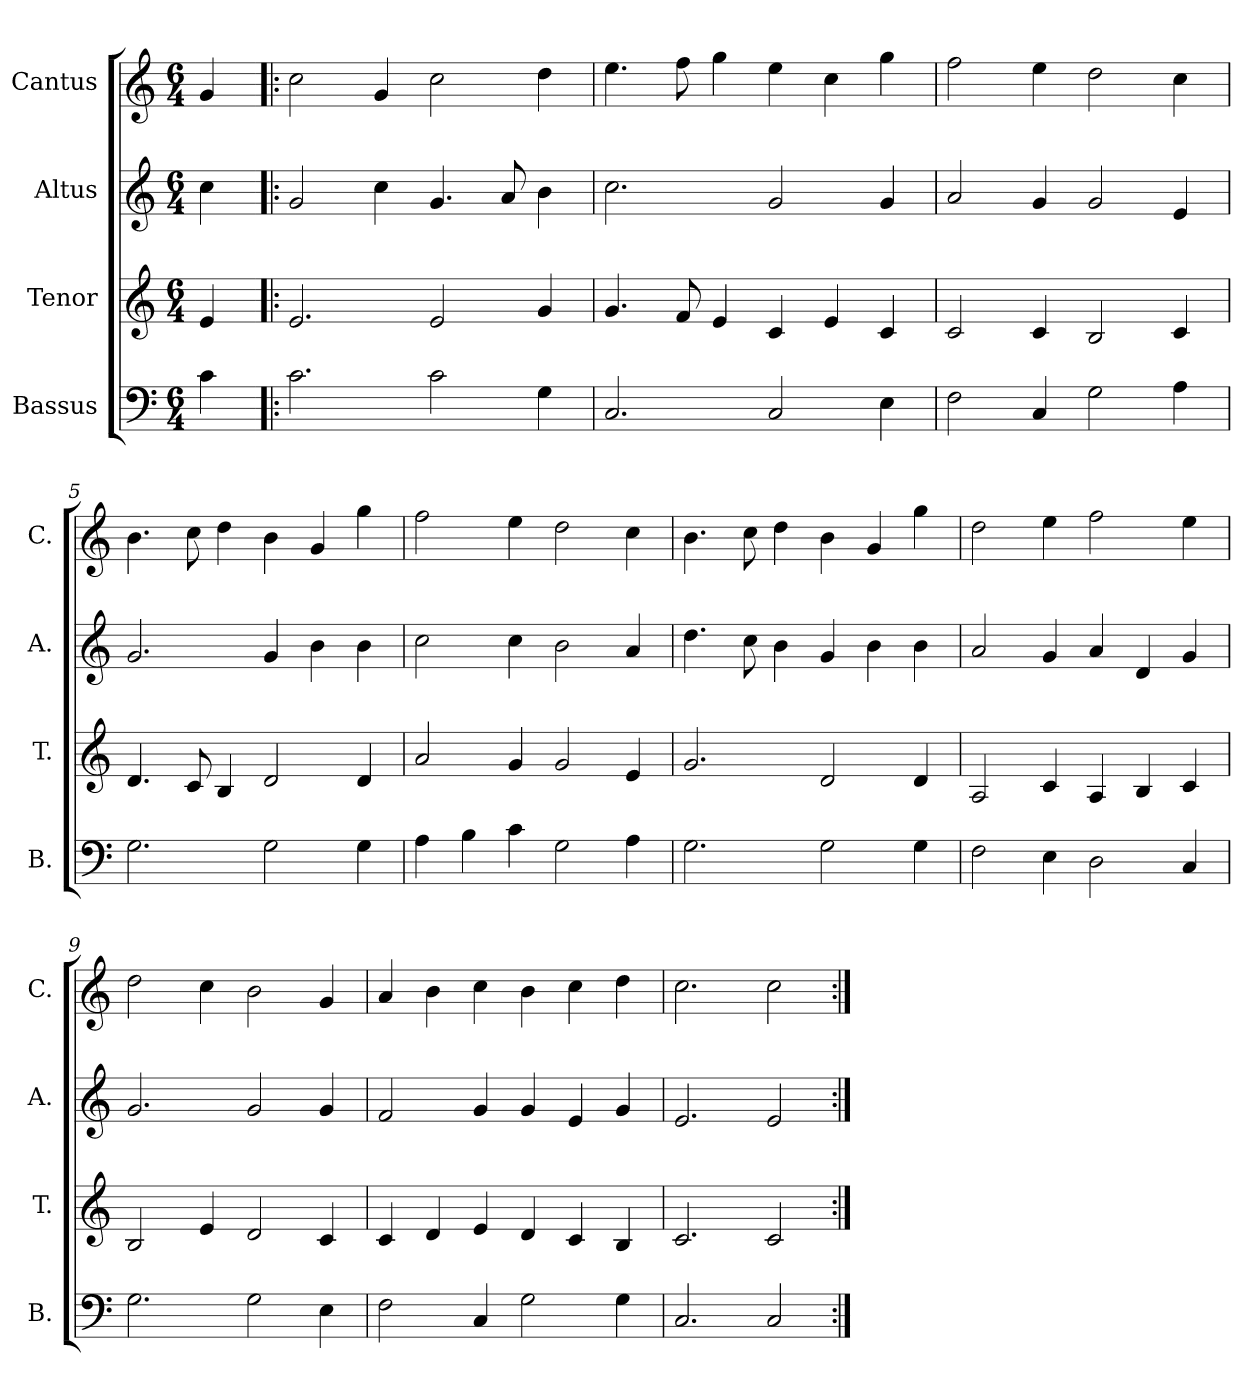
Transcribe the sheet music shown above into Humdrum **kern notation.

**kern	**kern	**kern	**kern
*part4	*part3	*part2	*part1
*staff4	*staff3	*staff2	*staff1
*I"Bassus	*I"Tenor	*I"Altus	*I"Cantus
*I'B.	*I'T.	*I'A.	*I'C.
*clefF4	*clefG2	*clefG2	*clefG2
*k[]	*k[]	*k[]	*k[]
*C:	*C:	*C:	*C:
*M6/4	*M6/4	*M6/4	*M6/4
=1	=1	=1	=1
4c\	4e/	4cc\	4g/
=2!|:	=2!|:	=2!|:	=2!|:
2.c\	2.e/	2g/	2cc\
.	.	4cc\	4g/
2c\	2e/	4.g/	2cc\
.	.	8a/	.
4G\	4g/	4b\	4dd\
=3	=3	=3	=3
2.C/	4.g/	2.cc\	4.ee\
.	8f/	.	8ff\
.	4e/	.	4gg\
2C/	4c/	2g/	4ee\
.	4e/	.	4cc\
4E\	4c/	4g/	4gg\
=4	=4	=4	=4
2F\	2c/	2a/	2ff\
4C/	4c/	4g/	4ee\
2G\	2B/	2g/	2dd\
4A\	4c/	4e/	4cc\
=5	=5	=5	=5
2.G\	4.d/	2.g/	4.b\
.	8c/	.	8cc\
.	4B/	.	4dd\
2G\	2d/	4g/	4b\
.	.	4b\	4g/
4G\	4d/	4b\	4gg\
=6	=6	=6	=6
4A\	2a/	2cc\	2ff\
4B\	.	.	.
4c\	4g/	4cc\	4ee\
2G\	2g/	2b\	2dd\
4A\	4e/	4a/	4cc\
=7	=7	=7	=7
2.G\	2.g/	4.dd\	4.b\
.	.	8cc\	8cc\
.	.	4b\	4dd\
2G\	2d/	4g/	4b\
.	.	4b\	4g/
4G\	4d/	4b\	4gg\
=8	=8	=8	=8
2F\	2A/	2a/	2dd\
4E\	4c/	4g/	4ee\
2D\	4A/	4a/	2ff\
.	4B/	4d/	.
4C/	4c/	4g/	4ee\
=9	=9	=9	=9
2.G\	2B/	2.g/	2dd\
.	4e/	.	4cc\
2G\	2d/	2g/	2b\
4E\	4c/	4g/	4g/
!!LO:LB:g=z
=10	=10	=10	=10
2F\	4c/	2f/	4a/
.	4d/	.	4b\
4C/	4e/	4g/	4cc\
2G\	4d/	4g/	4b\
.	4c/	4e/	4cc\
4G\	4B/	4g/	4dd\
=11	=11	=11	=11
2.C/	2.c/	2.e/	2.cc\
2C/	2c/	2e/	2cc\
=:|!	=:|!	=:|!	=:|!
*-	*-	*-	*-
